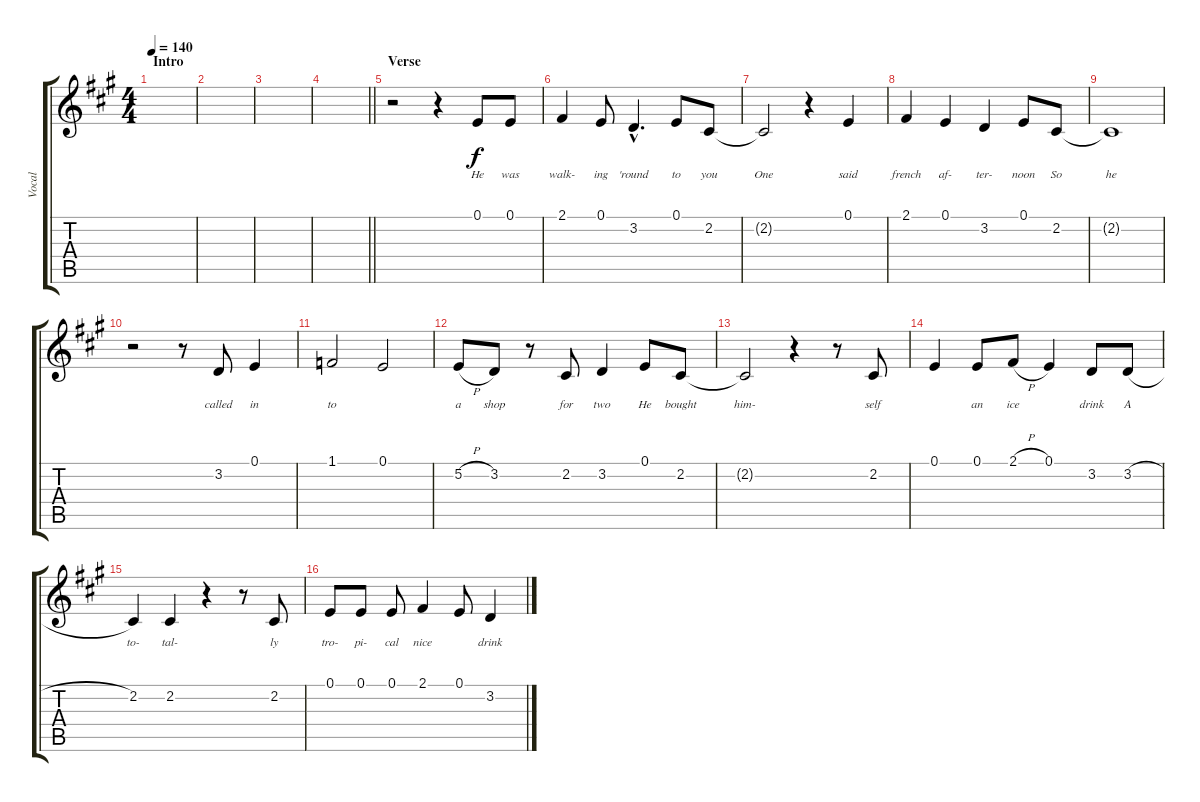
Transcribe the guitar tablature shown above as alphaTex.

\track ("Vocal" "Vocal") {instrument lead1square}
\staff {score tabs}
\tuning (E4 B3 G3 D3 A2 E2) {hide}
\ts (4 4)
\section ("" "Intro")
\tempo 140
\clef g2
\ks a
|
|
|
\barLineRight lightlight
|
\section ("" "Verse")
r.2 r.4 0.1.8{lyrics (0 "He") lyrics (1 "") lyrics (2 "") lyrics (3 "") lyrics (4 "")} 0.1.8{lyrics (0 "was") lyrics (1 "") lyrics (2 "") lyrics (3 "") lyrics (4 "")} |
2.1.4{lyrics (0 "walk-") lyrics (1 "") lyrics (2 "") lyrics (3 "") lyrics (4 "")} 0.1.8{lyrics (0 "ing") lyrics (1 "") lyrics (2 "") lyrics (3 "") lyrics (4 "")} 3.2{hac}.4{d lyrics (0 "'round") lyrics (1 "") lyrics (2 "") lyrics (3 "") lyrics (4 "")} 0.1.8{lyrics (0 "to") lyrics (1 "") lyrics (2 "") lyrics (3 "") lyrics (4 "")} 2.2.8{lyrics (0 "you") lyrics (1 "") lyrics (2 "") lyrics (3 "") lyrics (4 "")} |
2.2{t}.2{lyrics (0 "One") lyrics (1 "") lyrics (2 "") lyrics (3 "") lyrics (4 "")} r.4 0.1.4{lyrics (0 "said") lyrics (1 "") lyrics (2 "") lyrics (3 "") lyrics (4 "")} |
2.1.4{lyrics (0 "french") lyrics (1 "") lyrics (2 "") lyrics (3 "") lyrics (4 "")} 0.1.4{lyrics (0 "af-") lyrics (1 "") lyrics (2 "") lyrics (3 "") lyrics (4 "")} 3.2.4{lyrics (0 "ter-") lyrics (1 "") lyrics (2 "") lyrics (3 "") lyrics (4 "")} 0.1.8{lyrics (0 "noon") lyrics (1 "") lyrics (2 "") lyrics (3 "") lyrics (4 "")} 2.2.8{lyrics (0 "So") lyrics (1 "") lyrics (2 "") lyrics (3 "") lyrics (4 "")} |
2.2{t}.1{lyrics (0 "he") lyrics (1 "") lyrics (2 "") lyrics (3 "") lyrics (4 "")} |
r.2 r.8 3.2.8{lyrics (0 "called") lyrics (1 "") lyrics (2 "") lyrics (3 "") lyrics (4 "")} 0.1.4{lyrics (0 "in") lyrics (1 "") lyrics (2 "") lyrics (3 "") lyrics (4 "")} |
1.1.2{lyrics (0 "to") lyrics (1 "") lyrics (2 "") lyrics (3 "") lyrics (4 "")} 0.1.2{lyrics (0 "") lyrics (1 "") lyrics (2 "") lyrics (3 "") lyrics (4 "")} |
5.2{h}.8{lyrics (0 "a") lyrics (1 "") lyrics (2 "") lyrics (3 "") lyrics (4 "")} 3.2.8{lyrics (0 "shop") lyrics (1 "") lyrics (2 "") lyrics (3 "") lyrics (4 "")} r.8 2.2.8{lyrics (0 "for") lyrics (1 "") lyrics (2 "") lyrics (3 "") lyrics (4 "")} 3.2.4{lyrics (0 "two") lyrics (1 "") lyrics (2 "") lyrics (3 "") lyrics (4 "")} 0.1.8{lyrics (0 "He") lyrics (1 "") lyrics (2 "") lyrics (3 "") lyrics (4 "")} 2.2.8{lyrics (0 "bought") lyrics (1 "") lyrics (2 "") lyrics (3 "") lyrics (4 "")} |
2.2{t}.2{lyrics (0 "him-") lyrics (1 "") lyrics (2 "") lyrics (3 "") lyrics (4 "")} r.4 r.8 2.2.8{lyrics (0 "self") lyrics (1 "") lyrics (2 "") lyrics (3 "") lyrics (4 "")} |
0.1.4{lyrics (0 "") lyrics (1 "") lyrics (2 "") lyrics (3 "") lyrics (4 "")} 0.1.8{lyrics (0 "an") lyrics (1 "") lyrics (2 "") lyrics (3 "") lyrics (4 "")} 2.1{h}.8{lyrics (0 "ice") lyrics (1 "") lyrics (2 "") lyrics (3 "") lyrics (4 "")} 0.1.4{lyrics (0 "") lyrics (1 "") lyrics (2 "") lyrics (3 "") lyrics (4 "")} 3.2.8{lyrics (0 "drink") lyrics (1 "") lyrics (2 "") lyrics (3 "") lyrics (4 "")} 3.2{h}.8{lyrics (0 "A") lyrics (1 "") lyrics (2 "") lyrics (3 "") lyrics (4 "")} |
2.2.4{lyrics (0 "to-") lyrics (1 "") lyrics (2 "") lyrics (3 "") lyrics (4 "")} 2.2.4{lyrics (0 "tal-") lyrics (1 "") lyrics (2 "") lyrics (3 "") lyrics (4 "")} r.4 r.8 2.2.8{lyrics (0 "ly") lyrics (1 "") lyrics (2 "") lyrics (3 "") lyrics (4 "")} |
0.1.8{lyrics (0 "tro-") lyrics (1 "") lyrics (2 "") lyrics (3 "") lyrics (4 "")} 0.1.8{lyrics (0 "pi-") lyrics (1 "") lyrics (2 "") lyrics (3 "") lyrics (4 "")} 0.1.8{lyrics (0 "cal") lyrics (1 "") lyrics (2 "") lyrics (3 "") lyrics (4 "")} 2.1.4{lyrics (0 "nice") lyrics (1 "") lyrics (2 "") lyrics (3 "") lyrics (4 "")} 0.1.8{lyrics (0 "") lyrics (1 "") lyrics (2 "") lyrics (3 "") lyrics (4 "")} 3.2.4{lyrics (0 "drink") lyrics (1 "") lyrics (2 "") lyrics (3 "") lyrics (4 "")}
